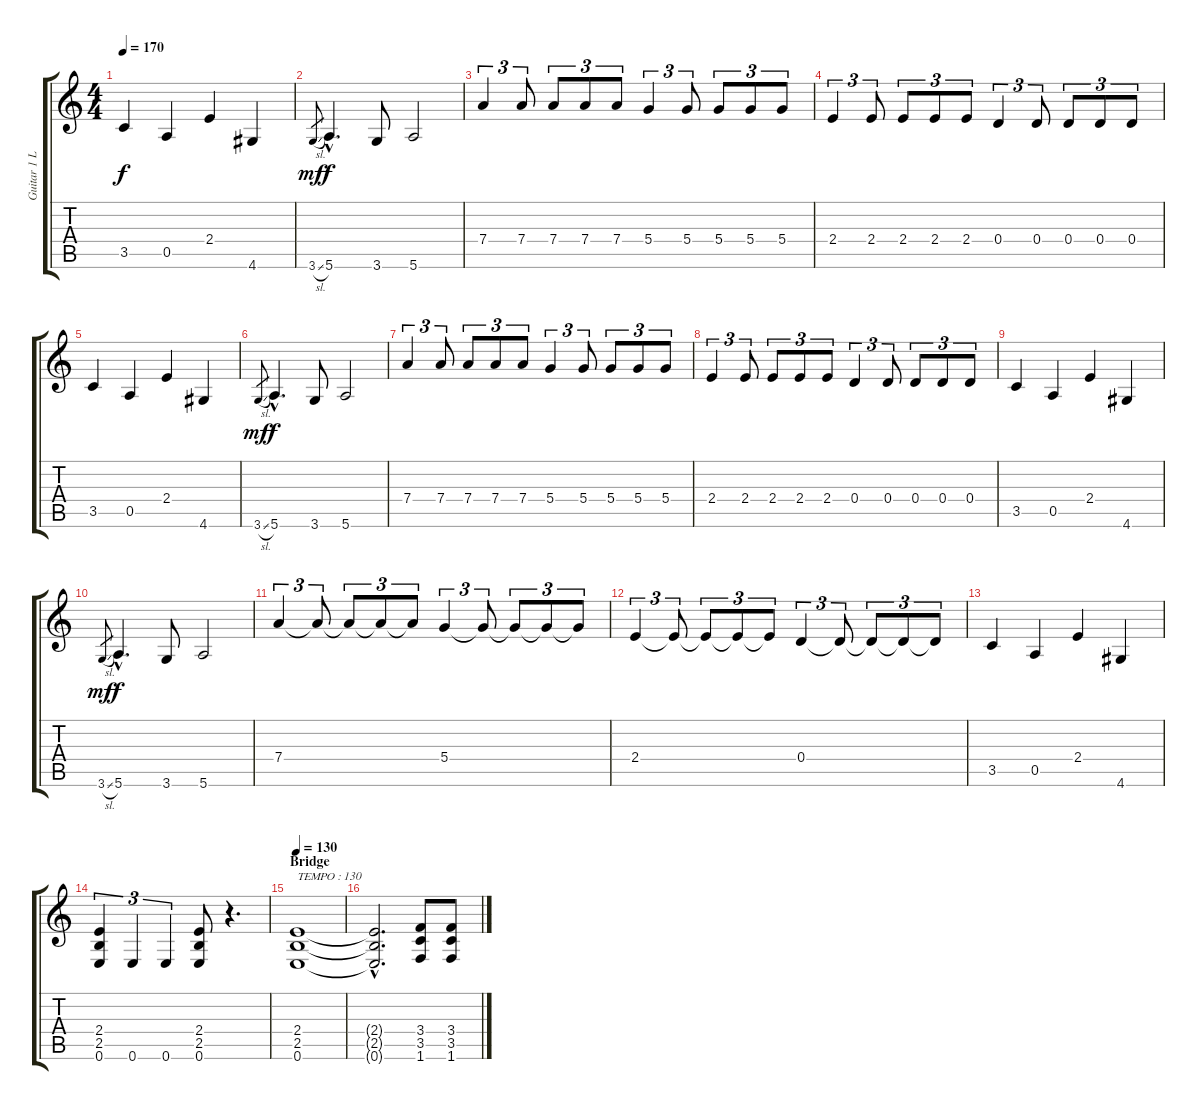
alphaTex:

\track ("Guitar 1 LEFT" "Guitar 1 L") {instrument distortionguitar}
\staff {score tabs}
\tuning (E4 B3 G3 D3 A2 E2) {hide}
\ts (4 4)
\tempo 170
\clef g2
\ks c
3.5.4{dy f} 0.5.4 2.4.4 4.6.4 |
3.6{sl}.8{gr dy mf} 5.6{hac}.4{d dy f} 3.6.8 5.6.2 |
7.4.4{tu (3 2)} 7.4.8{tu (3 2)} 7.4.8{tu (3 2)} 7.4.8{tu (3 2)} 7.4.8{tu (3 2)} 5.4.4{tu (3 2)} 5.4.8{tu (3 2)} 5.4.8{tu (3 2)} 5.4.8{tu (3 2)} 5.4.8{tu (3 2)} |
2.4.4{tu (3 2)} 2.4.8{tu (3 2)} 2.4.8{tu (3 2)} 2.4.8{tu (3 2)} 2.4.8{tu (3 2)} 0.4.4{tu (3 2)} 0.4.8{tu (3 2)} 0.4.8{tu (3 2)} 0.4.8{tu (3 2)} 0.4.8{tu (3 2)} |
3.5.4 0.5.4 2.4.4 4.6.4 |
3.6{sl}.8{gr dy mf} 5.6{hac}.4{d dy f} 3.6.8 5.6.2 |
7.4.4{tu (3 2)} 7.4.8{tu (3 2)} 7.4.8{tu (3 2)} 7.4.8{tu (3 2)} 7.4.8{tu (3 2)} 5.4.4{tu (3 2)} 5.4.8{tu (3 2)} 5.4.8{tu (3 2)} 5.4.8{tu (3 2)} 5.4.8{tu (3 2)} |
2.4.4{tu (3 2)} 2.4.8{tu (3 2)} 2.4.8{tu (3 2)} 2.4.8{tu (3 2)} 2.4.8{tu (3 2)} 0.4.4{tu (3 2)} 0.4.8{tu (3 2)} 0.4.8{tu (3 2)} 0.4.8{tu (3 2)} 0.4.8{tu (3 2)} |
3.5.4 0.5.4 2.4.4 4.6.4 |
3.6{sl}.8{gr dy mf} 5.6{hac}.4{d dy f} 3.6.8 5.6.2 |
7.4.4{tu (3 2)} 7.4{t}.8{tu (3 2)} 7.4{t}.8{tu (3 2)} 7.4{t}.8{tu (3 2)} 7.4{t}.8{tu (3 2)} 5.4.4{tu (3 2)} 5.4{t}.8{tu (3 2)} 5.4{t}.8{tu (3 2)} 5.4{t}.8{tu (3 2)} 5.4{t}.8{tu (3 2)} |
2.4.4{tu (3 2)} 2.4{t}.8{tu (3 2)} 2.4{t}.8{tu (3 2)} 2.4{t}.8{tu (3 2)} 2.4{t}.8{tu (3 2)} 0.4.4{tu (3 2)} 0.4{t}.8{tu (3 2)} 0.4{t}.8{tu (3 2)} 0.4{t}.8{tu (3 2)} 0.4{t}.8{tu (3 2)} |
3.5.4 0.5.4 2.4.4 4.6.4 |
(2.4 2.5 0.6).4{tu (3 2)} 0.6.4{tu (3 2)} 0.6.4{tu (3 2)} (2.4 2.5 0.6).8 r.4{d} |
\section ("" "Bridge")
\tempo 130
(2.4 2.5 0.6).1{txt "TEMPO : 130"} |
(2.4{hac t} 2.5{hac t} 0.6{hac t}).2{d} (3.4 3.5 1.6).8 (3.4 3.5 1.6).8
